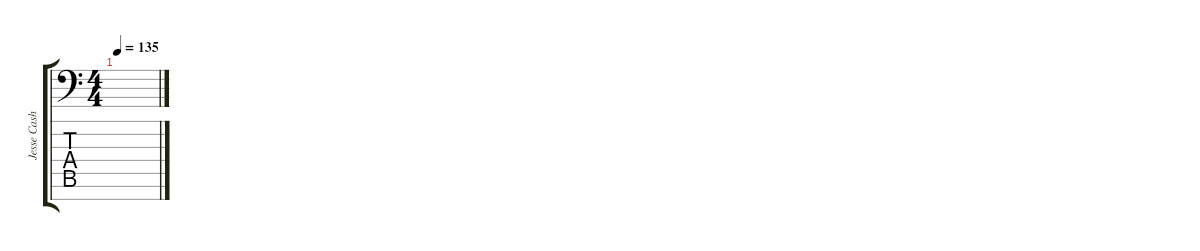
\track ("Jesse Cash" "Jesse Cash") {instrument overdrivenguitar}
\staff {score tabs}
\tuning (B3 Gb3 D3 A2 E2 B1 E1) {hide}
\ts (4 4)
\tempo 135
\clef f4
\ks c
